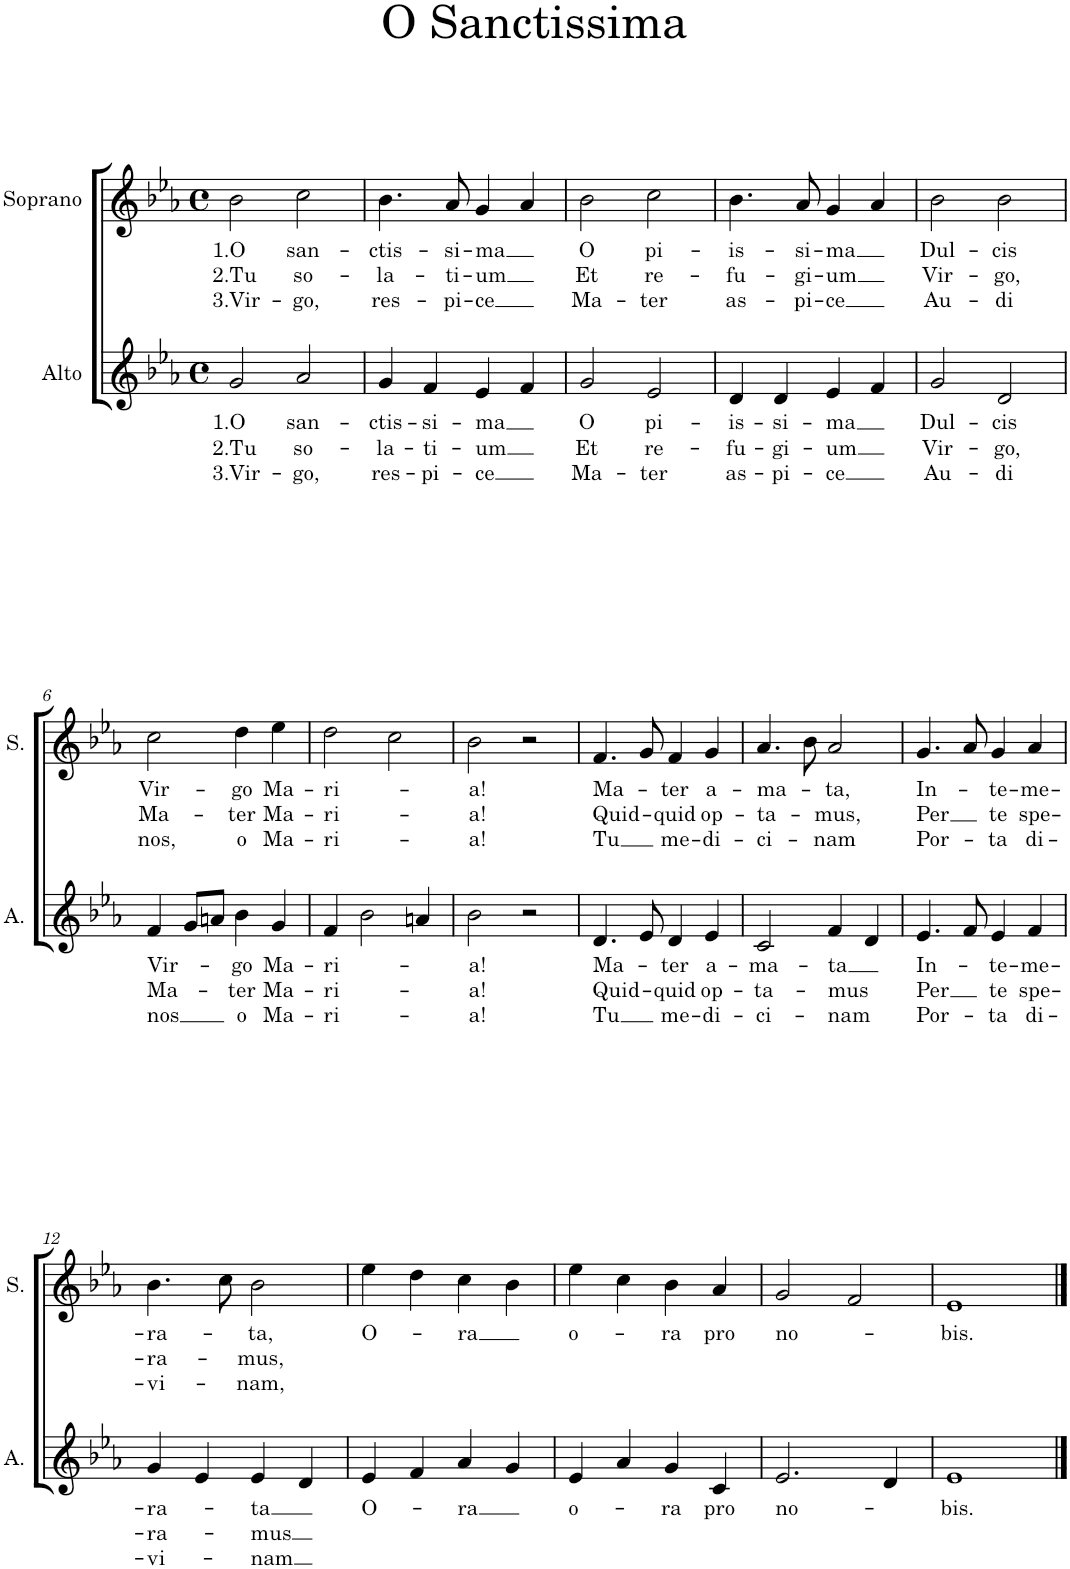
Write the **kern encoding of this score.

**kern	**text	**text	**text	**kern	**text	**text	**text
*part2	*part2	*part2	*part2	*part1	*part1	*part1	*part1
*staff2	*staff2	*staff2	*staff2	*staff1	*staff1	*staff1	*staff1
*I"Alto	*	*	*	*I"Soprano	*	*	*
*I'A.	*	*	*	*I'S.	*	*	*
*clefG2	*	*	*	*clefG2	*	*	*
*k[b-e-a-]	*	*	*	*k[b-e-a-]	*	*	*
*M4/4	*	*	*	*M4/4	*	*	*
*met(c)	*	*	*	*met(c)	*	*	*
=1	=1	=1	=1	=1	=1	=1	=1
!	!LO:LY:b	!LO:LY:b	!LO:LY:b	!	!LO:LY:b	!LO:LY:b	!LO:LY:b
2g/	1.O	2.Tu	3.Vir-	2b-\	1.O	2.Tu	3.Vir-
!	!LO:LY:b	!LO:LY:b	!LO:LY:b	!	!LO:LY:b	!LO:LY:b	!LO:LY:b
2a-/	san-	so-	-go,	2cc\	san-	so-	-go,
=2	=2	=2	=2	=2	=2	=2	=2
!	!LO:LY:b	!LO:LY:b	!LO:LY:b	!	!LO:LY:b	!LO:LY:b	!LO:LY:b
4g/	-ctis-	la-	res-	4.b-\	-ctis-	la-	res-
!	!LO:LY:b	!LO:LY:b	!LO:LY:b	!	!	!	!
4f/	-si-	-ti-	-pi-	.	.	.	.
!	!	!	!	!	!LO:LY:b	!LO:LY:b	!LO:LY:b
.	.	.	.	8a-/	-si-	-ti-	-pi-
!	!LO:LY:b	!LO:LY:b	!LO:LY:b	!	!LO:LY:b	!LO:LY:b	!LO:LY:b
4e-/	-ma	-um	-ce	4g/	-ma	-um	-ce
4f/	.	.	.	4a-/	.	.	.
=3	=3	=3	=3	=3	=3	=3	=3
!	!LO:LY:b	!LO:LY:b	!LO:LY:b	!	!LO:LY:b	!LO:LY:b	!LO:LY:b
2g/	O	Et	Ma-	2b-\	O	Et	Ma-
!	!LO:LY:b	!LO:LY:b	!LO:LY:b	!	!LO:LY:b	!LO:LY:b	!LO:LY:b
2e-/	pi-	re-	-ter	2cc\	pi-	re-	-ter
=4	=4	=4	=4	=4	=4	=4	=4
!	!LO:LY:b	!LO:LY:b	!LO:LY:b	!	!LO:LY:b	!LO:LY:b	!LO:LY:b
4d/	-is-	-fu-	as-	4.b-\	-is-	-fu-	as-
!	!LO:LY:b	!LO:LY:b	!LO:LY:b	!	!	!	!
4d/	-si-	-gi-	-pi-	.	.	.	.
!	!	!	!	!	!LO:LY:b	!LO:LY:b	!LO:LY:b
.	.	.	.	8a-/	-si-	-gi-	-pi-
!	!LO:LY:b	!LO:LY:b	!LO:LY:b	!	!LO:LY:b	!LO:LY:b	!LO:LY:b
4e-/	-ma	-um	-ce	4g/	-ma	-um	-ce
4f/	.	.	.	4a-/	.	.	.
=5	=5	=5	=5	=5	=5	=5	=5
!	!LO:LY:b	!LO:LY:b	!LO:LY:b	!	!LO:LY:b	!LO:LY:b	!LO:LY:b
2g/	Dul-	Vir-	Au-	2b-\	Dul-	Vir-	Au-
!	!LO:LY:b	!LO:LY:b	!LO:LY:b	!	!LO:LY:b	!LO:LY:b	!LO:LY:b
2d/	-cis	-go,	-di	2b-\	-cis	-go,	-di
!!LO:LB:g=z
=6	=6	=6	=6	=6	=6	=6	=6
!	!LO:LY:b	!LO:LY:b	!LO:LY:b	!	!LO:LY:b	!LO:LY:b	!LO:LY:b
4f/	Vir-	Ma-	nos	2cc\	Vir-	Ma-	nos,
8g/L	.	.	.	.	.	.	.
8an/J	.	.	.	.	.	.	.
!	!LO:LY:b	!LO:LY:b	!LO:LY:b	!	!LO:LY:b	!LO:LY:b	!LO:LY:b
4b-\	-go	-ter	o	4dd\	-go	-ter	o
!	!LO:LY:b	!LO:LY:b	!LO:LY:b	!	!LO:LY:b	!LO:LY:b	!LO:LY:b
4g/	Ma-	Ma-	Ma-	4ee-\	Ma-	Ma-	Ma-
=7	=7	=7	=7	=7	=7	=7	=7
!	!LO:LY:b	!LO:LY:b	!LO:LY:b	!	!LO:LY:b	!LO:LY:b	!LO:LY:b
4f/	-ri-	-ri-	-ri-	2dd\	-ri-	-ri-	-ri-
2b-\	.	.	.	.	.	.	.
.	.	.	.	2cc\	.	.	.
4an/	.	.	.	.	.	.	.
=8	=8	=8	=8	=8	=8	=8	=8
!	!LO:LY:b	!LO:LY:b	!LO:LY:b	!	!LO:LY:b	!LO:LY:b	!LO:LY:b
2b-\	-a!	-a!	-a!	2b-\	-a!	-a!	-a!
2r	.	.	.	2r	.	.	.
=9	=9	=9	=9	=9	=9	=9	=9
!	!LO:LY:b	!LO:LY:b	!LO:LY:b	!	!LO:LY:b	!LO:LY:b	!LO:LY:b
4.d/	Ma-	Quid-	Tu	4.f/	Ma-	Quid-	Tu
8e-/	.	.	.	8g/	.	.	.
!	!LO:LY:b	!LO:LY:b	!LO:LY:b	!	!LO:LY:b	!LO:LY:b	!LO:LY:b
4d/	-ter	-quid	me-	4f/	-ter	-quid	me-
!	!LO:LY:b	!LO:LY:b	!LO:LY:b	!	!LO:LY:b	!LO:LY:b	!LO:LY:b
4e-/	a-	op-	-di-	4g/	a-	op-	-di-
=10	=10	=10	=10	=10	=10	=10	=10
!	!LO:LY:b	!LO:LY:b	!LO:LY:b	!	!LO:LY:b	!LO:LY:b	!LO:LY:b
2c/	-ma-	-ta-	-ci-	4.a-/	-ma-	-ta-	-ci-
.	.	.	.	8b-\	.	.	.
!	!LO:LY:b	!LO:LY:b	!LO:LY:b	!	!LO:LY:b	!LO:LY:b	!LO:LY:b
4f/	-ta	-mus	-nam	2a-/	-ta,	-mus,	-nam
4d/	.	.	.	.	.	.	.
=11	=11	=11	=11	=11	=11	=11	=11
!	!LO:LY:b	!LO:LY:b	!LO:LY:b	!	!LO:LY:b	!LO:LY:b	!LO:LY:b
4.e-/	In-	Per	Por-	4.g/	In-	Per	Por-
8f/	.	.	.	8a-/	.	.	.
!	!LO:LY:b	!LO:LY:b	!LO:LY:b	!	!LO:LY:b	!LO:LY:b	!LO:LY:b
4e-/	-te-	te	-ta	4g/	-te-	te	-ta
!	!LO:LY:b	!LO:LY:b	!LO:LY:b	!	!LO:LY:b	!LO:LY:b	!LO:LY:b
4f/	-me-	spe-	di-	4a-/	-me-	spe-	di-
!!LO:LB:g=z
=12	=12	=12	=12	=12	=12	=12	=12
!	!LO:LY:b	!LO:LY:b	!LO:LY:b	!	!LO:LY:b	!LO:LY:b	!LO:LY:b
4g/	-ra-	-ra-	-vi-	4.b-\	-ra-	-ra-	-vi-
4e-/	.	.	.	.	.	.	.
.	.	.	.	8cc\	.	.	.
!	!LO:LY:b	!LO:LY:b	!LO:LY:b	!	!LO:LY:b	!LO:LY:b	!LO:LY:b
4e-/	-ta	-mus	-nam	2b-\	-ta,	-mus,	-nam,
4d/	.	.	.	.	.	.	.
=13	=13	=13	=13	=13	=13	=13	=13
!	!LO:LY:b	!	!	!	!LO:LY:b	!	!
4e-/	O-	.	.	4ee-\	O-	.	.
4f/	.	.	.	4dd\	.	.	.
!	!LO:LY:b	!	!	!	!LO:LY:b	!	!
4a-/	-ra	.	.	4cc\	-ra	.	.
4g/	.	.	.	4b-\	.	.	.
=14	=14	=14	=14	=14	=14	=14	=14
!	!LO:LY:b	!	!	!	!LO:LY:b	!	!
4e-/	o-	.	.	4ee-\	o-	.	.
4a-/	.	.	.	4cc\	.	.	.
!	!LO:LY:b	!	!	!	!LO:LY:b	!	!
4g/	-ra	.	.	4b-\	-ra	.	.
!	!LO:LY:b	!	!	!	!LO:LY:b	!	!
4c/	pro	.	.	4a-/	pro	.	.
=15	=15	=15	=15	=15	=15	=15	=15
!	!LO:LY:b	!	!	!	!LO:LY:b	!	!
2.e-/	no-	.	.	2g/	no-	.	.
.	.	.	.	2f/	.	.	.
4d/	.	.	.	.	.	.	.
=16	=16	=16	=16	=16	=16	=16	=16
!	!LO:LY:b	!	!	!	!LO:LY:b	!	!
1e-	-bis.	.	.	1e-	-bis.	.	.
==	==	==	==	==	==	==	==
*-	*-	*-	*-	*-	*-	*-	*-
